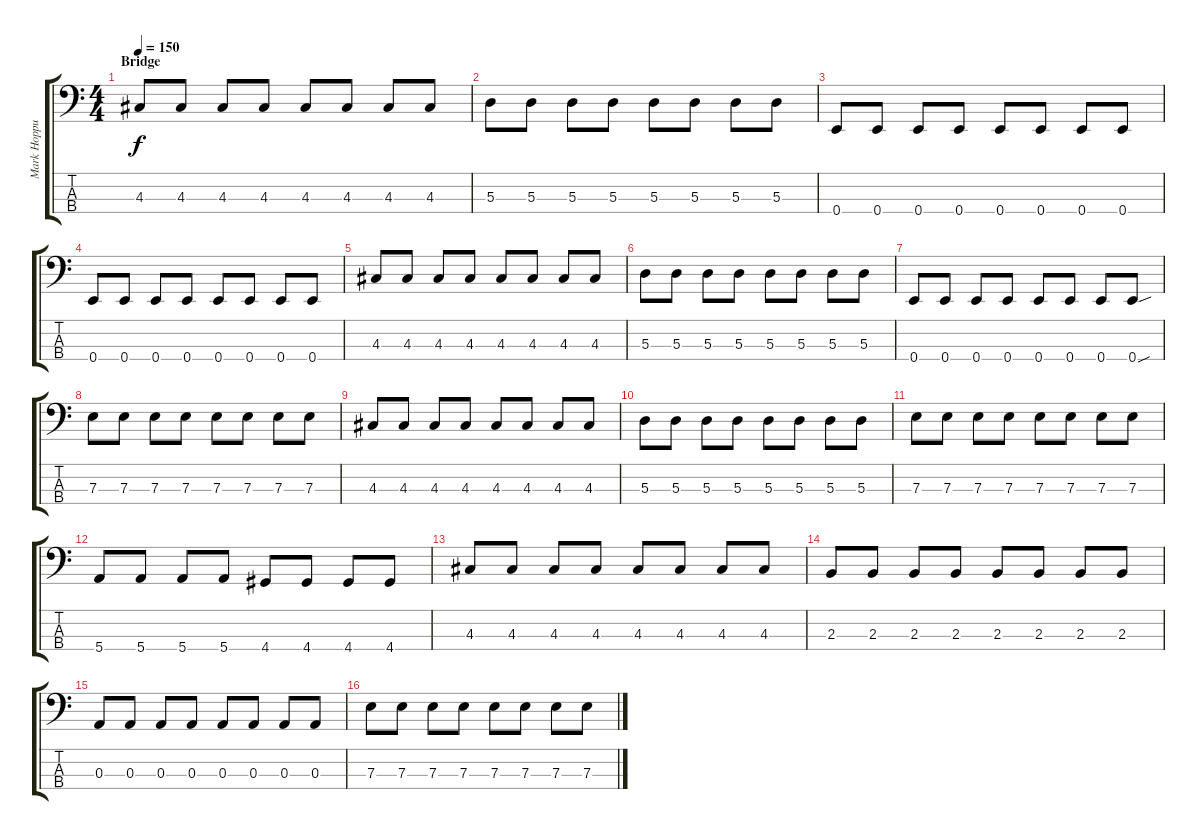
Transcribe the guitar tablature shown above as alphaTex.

\track ("Mark Hoppus - Vocals" "Mark Hoppu") {instrument electricbasspick}
\staff {score tabs}
\tuning (G2 D2 A1 E1) {hide}
\ts (4 4)
\section ("" "Bridge")
\tempo 150
\clef f4
\ks c
4.3.8{dy f} 4.3.8 4.3.8 4.3.8 4.3.8 4.3.8 4.3.8 4.3.8 |
5.3.8 5.3.8 5.3.8 5.3.8 5.3.8 5.3.8 5.3.8 5.3.8 |
0.4.8 0.4.8 0.4.8 0.4.8 0.4.8 0.4.8 0.4.8 0.4.8 |
0.4.8 0.4.8 0.4.8 0.4.8 0.4.8 0.4.8 0.4.8 0.4.8 |
4.3.8 4.3.8 4.3.8 4.3.8 4.3.8 4.3.8 4.3.8 4.3.8 |
5.3.8 5.3.8 5.3.8 5.3.8 5.3.8 5.3.8 5.3.8 5.3.8 |
0.4.8 0.4.8 0.4.8 0.4.8 0.4.8 0.4.8 0.4.8 0.4{sou}.8 |
7.3.8 7.3.8 7.3.8 7.3.8 7.3.8 7.3.8 7.3.8 7.3.8 |
4.3.8 4.3.8 4.3.8 4.3.8 4.3.8 4.3.8 4.3.8 4.3.8 |
5.3.8 5.3.8 5.3.8 5.3.8 5.3.8 5.3.8 5.3.8 5.3.8 |
7.3.8 7.3.8 7.3.8 7.3.8 7.3.8 7.3.8 7.3.8 7.3.8 |
5.4.8 5.4.8 5.4.8 5.4.8 4.4.8 4.4.8 4.4.8 4.4.8 |
4.3.8 4.3.8 4.3.8 4.3.8 4.3.8 4.3.8 4.3.8 4.3.8 |
2.3.8 2.3.8 2.3.8 2.3.8 2.3.8 2.3.8 2.3.8 2.3.8 |
0.3.8 0.3.8 0.3.8 0.3.8 0.3.8 0.3.8 0.3.8 0.3.8 |
7.3.8 7.3.8 7.3.8 7.3.8 7.3.8 7.3.8 7.3.8 7.3.8
